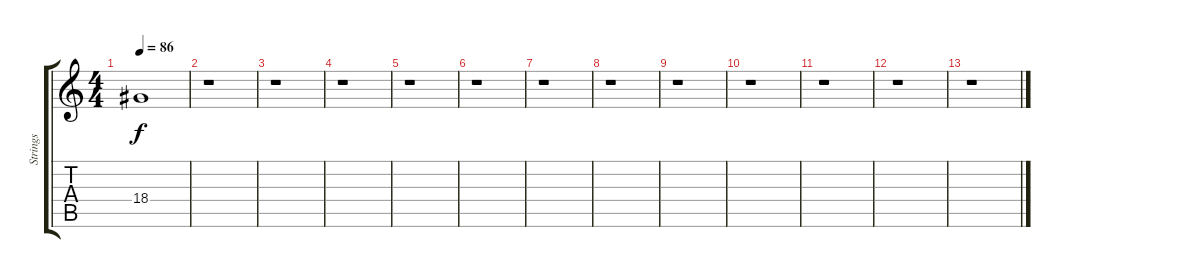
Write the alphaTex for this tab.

\track ("Strings" "Strings") {instrument stringensemble1}
\staff {score tabs}
\tuning (E4 B3 G3 D3 A2 E2) {hide}
\ts (4 4)
\tempo 86
\clef g2
\ks c
18.4.1{dy f volume 14} |
r.1 |
r.1 |
r.1 |
r.1 |
r.1 |
r.1 |
r.1 |
r.1 |
r.1 |
r.1 |
r.1 |
r.1
